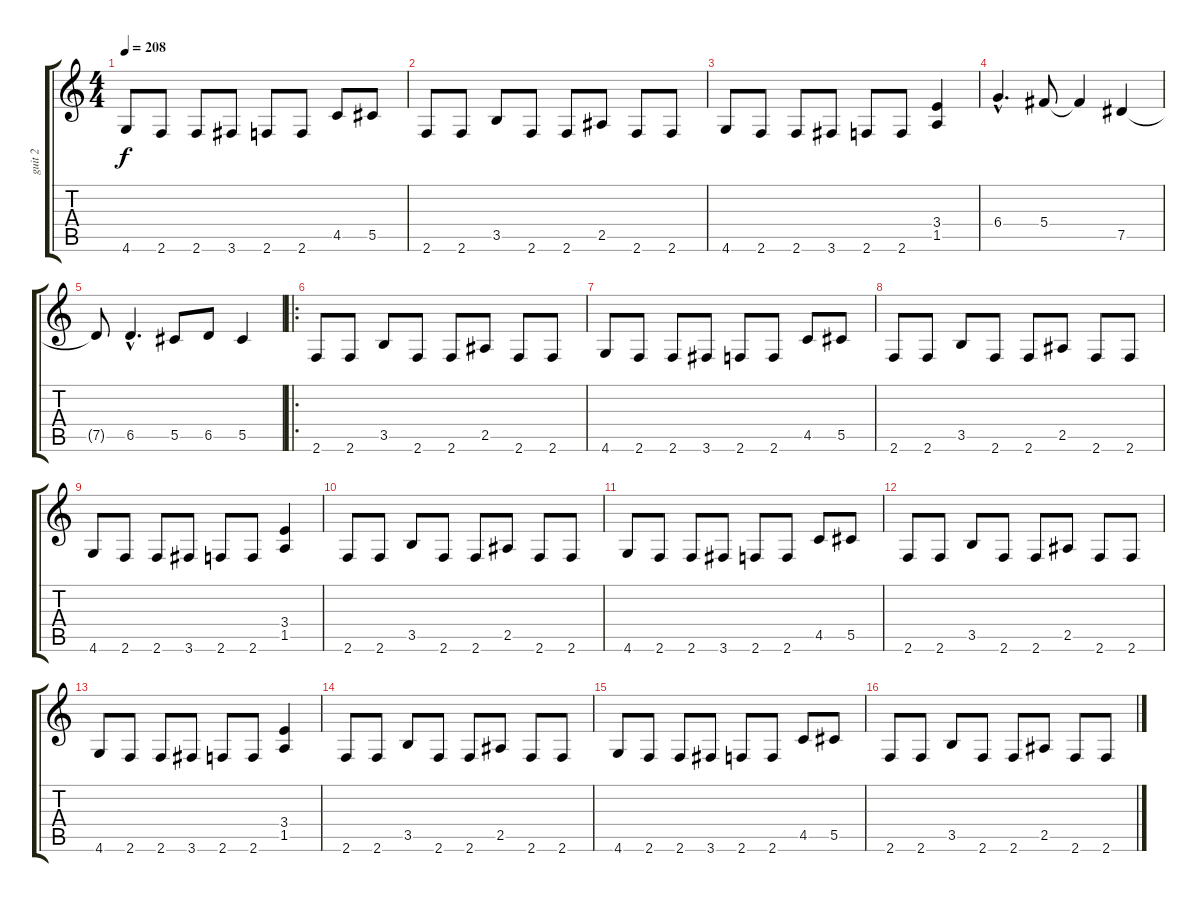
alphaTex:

\track ("guit 2" "guit 2") {instrument distortionguitar}
\staff {score tabs}
\tuning (Eb4 Bb3 Gb3 Db3 Ab2 Eb2) {hide}
\ts (4 4)
\tempo 208
\clef g2
\ks c
4.6.8{dy f} 2.6.8 2.6.8 3.6.8 2.6.8 2.6.8 4.5.8 5.5.8 |
2.6.8 2.6.8 3.5.8 2.6.8 2.6.8 2.5.8 2.6.8 2.6.8 |
4.6.8 2.6.8 2.6.8 3.6.8 2.6.8 2.6.8 (3.4 1.5).4 |
6.4{hac}.4{d} 5.4.8 5.4{t}.4 7.5.4 |
7.5{t}.8 6.5{hac}.4{d} 5.5.8 6.5.8 5.5.4 |
\ro
2.6.8 2.6.8 3.5.8 2.6.8 2.6.8 2.5.8 2.6.8 2.6.8 |
4.6.8 2.6.8 2.6.8 3.6.8 2.6.8 2.6.8 4.5.8 5.5.8 |
2.6.8 2.6.8 3.5.8 2.6.8 2.6.8 2.5.8 2.6.8 2.6.8 |
4.6.8 2.6.8 2.6.8 3.6.8 2.6.8 2.6.8 (3.4 1.5).4 |
2.6.8 2.6.8 3.5.8 2.6.8 2.6.8 2.5.8 2.6.8 2.6.8 |
4.6.8 2.6.8 2.6.8 3.6.8 2.6.8 2.6.8 4.5.8 5.5.8 |
2.6.8 2.6.8 3.5.8 2.6.8 2.6.8 2.5.8 2.6.8 2.6.8 |
4.6.8 2.6.8 2.6.8 3.6.8 2.6.8 2.6.8 (3.4 1.5).4 |
2.6.8 2.6.8 3.5.8 2.6.8 2.6.8 2.5.8 2.6.8 2.6.8 |
4.6.8 2.6.8 2.6.8 3.6.8 2.6.8 2.6.8 4.5.8 5.5.8 |
2.6.8 2.6.8 3.5.8 2.6.8 2.6.8 2.5.8 2.6.8 2.6.8
